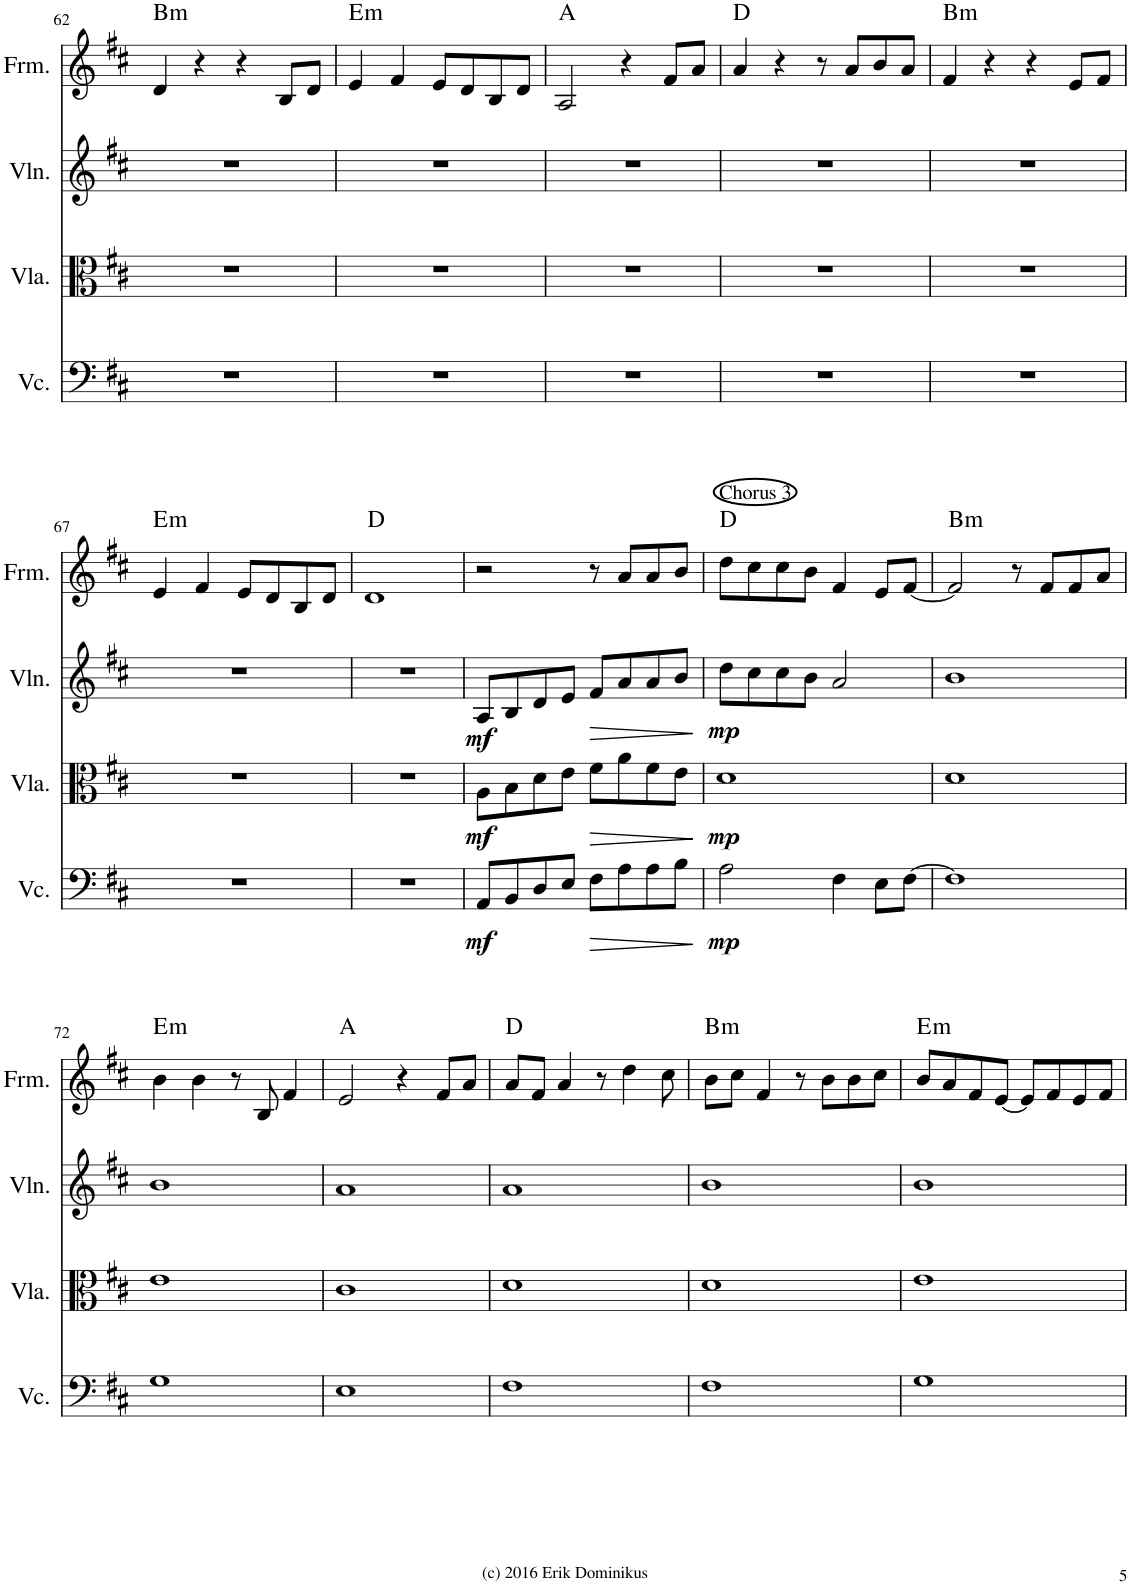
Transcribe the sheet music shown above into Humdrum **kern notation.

**kern	**dynam	**kern	**dynam	**kern	**dynam	**kern	**harte
*part4	*part4	*part3	*part3	*part2	*part2	*part1	*part1
*staff4	*staff4	*staff3	*staff3	*staff2	*staff2	*staff1	*
*I"Violoncello	*	*I"Viola	*	*I"Violin	*	*I"Form	*
*I'Vc.	*	*I'Vla.	*	*I'Vln.	*	*I'Frm.	*
!!LO:PB:g=z
*clefF4	*	*clefC3	*	*clefG2	*	*clefG2	*
*k[f#c#]	*	*k[f#c#]	*	*k[f#c#]	*	*k[f#c#]	*
*M4/4	*	*M4/4	*	*M4/4	*	*M4/4	*
=62	=62	=62	=62	=62	=62	=62	=62
!	!	!	!	!	!	!	!LO:H:kt=m
1r	.	1r	.	1r	.	4d/	B:min
.	.	.	.	.	.	4r	.
.	.	.	.	.	.	4r	.
.	.	.	.	.	.	8B/L	.
.	.	.	.	.	.	8d/J	.
=63	=63	=63	=63	=63	=63	=63	=63
!	!	!	!	!	!	!	!LO:H:kt=m
1r	.	1r	.	1r	.	4e/	E:min
.	.	.	.	.	.	4f#/	.
.	.	.	.	.	.	8e/L	.
.	.	.	.	.	.	8d/	.
.	.	.	.	.	.	8B/	.
.	.	.	.	.	.	8d/J	.
=64	=64	=64	=64	=64	=64	=64	=64
1r	.	1r	.	1r	.	2A/	A:maj
.	.	.	.	.	.	4r	.
.	.	.	.	.	.	8f#/L	.
.	.	.	.	.	.	8a/J	.
=65	=65	=65	=65	=65	=65	=65	=65
1r	.	1r	.	1r	.	4a/	D:maj
.	.	.	.	.	.	4r	.
.	.	.	.	.	.	8r	.
.	.	.	.	.	.	8a/L	.
.	.	.	.	.	.	8b/	.
.	.	.	.	.	.	8a/J	.
=66	=66	=66	=66	=66	=66	=66	=66
!	!	!	!	!	!	!	!LO:H:kt=m
1r	.	1r	.	1r	.	4f#/	B:min
.	.	.	.	.	.	4r	.
.	.	.	.	.	.	4r	.
.	.	.	.	.	.	8e/L	.
.	.	.	.	.	.	8f#/J	.
!!LO:LB:g=z
=67	=67	=67	=67	=67	=67	=67	=67
!	!	!	!	!	!	!	!LO:H:kt=m
1r	.	1r	.	1r	.	4e/	E:min
.	.	.	.	.	.	4f#/	.
.	.	.	.	.	.	8e/L	.
.	.	.	.	.	.	8d/	.
.	.	.	.	.	.	8B/	.
.	.	.	.	.	.	8d/J	.
=68	=68	=68	=68	=68	=68	=68	=68
1r	.	1r	.	1r	.	1d	D:maj
=69	=69	=69	=69	=69	=69	=69	=69
!	!LO:DY:b	!	!LO:DY:b	!	!LO:DY:b	!	!
8AA/L	mf	8A\L	mf	8A/L	mf	2r	.
8BB/	.	8B\	.	8B/	.	.	.
8D/	.	8d\	.	8d/	.	.	.
8E/J	.	8e\J	.	8e/J	.	.	.
!	!LO:HP:b	!	!LO:HP:b	!	!LO:HP:b	!	!
8F#\L	>	8f#\L	>	8f#/L	>	8r	.
8A\	.	8a\	.	8a/	.	8a/L	.
8A\	.	8f#\	.	8a/	.	8a/	.
8B\J	.	8e\J	.	8b/J	.	8b/J	.
.	]	.	]	.	]	.	.
=70	=70	=70	=70	=70	=70	=70	=70
!	!	!	!	!	!	!LO:TX:a:t=Chorus 3	!
!	!LO:DY:b	!	!LO:DY:b	!	!LO:DY:b	!	!
2A\	mp	1d	mp	8dd\L	mp	8dd\L	D:maj
.	.	.	.	8cc#\	.	8cc#\	.
.	.	.	.	8cc#\	.	8cc#\	.
.	.	.	.	8b\J	.	8b\J	.
4F#\	.	.	.	2a/	.	4f#/	.
8E\L	.	.	.	.	.	8e/L	.
[8F#\J	.	.	.	.	.	[8f#/J	.
=71	=71	=71	=71	=71	=71	=71	=71
!	!	!	!	!	!	!	!LO:H:kt=m
1F#]	.	1d	.	1b	.	2f#/]	B:min
.	.	.	.	.	.	8r	.
.	.	.	.	.	.	8f#/L	.
.	.	.	.	.	.	8f#/	.
.	.	.	.	.	.	8a/J	.
!!LO:LB:g=z
=72	=72	=72	=72	=72	=72	=72	=72
!	!	!	!	!	!	!	!LO:H:kt=m
1G	.	1e	.	1b	.	4b\	E:min
.	.	.	.	.	.	4b\	.
.	.	.	.	.	.	8r	.
.	.	.	.	.	.	8B/	.
.	.	.	.	.	.	4f#/	.
=73	=73	=73	=73	=73	=73	=73	=73
1E	.	1c#	.	1a	.	2e/	A:maj
.	.	.	.	.	.	4r	.
.	.	.	.	.	.	8f#/L	.
.	.	.	.	.	.	8a/J	.
=74	=74	=74	=74	=74	=74	=74	=74
1F#	.	1d	.	1a	.	8a/L	D:maj
.	.	.	.	.	.	8f#/J	.
.	.	.	.	.	.	4a/	.
.	.	.	.	.	.	8r	.
.	.	.	.	.	.	4dd\	.
.	.	.	.	.	.	8cc#\	.
=75	=75	=75	=75	=75	=75	=75	=75
!	!	!	!	!	!	!	!LO:H:kt=m
1F#	.	1d	.	1b	.	8b\L	B:min
.	.	.	.	.	.	8cc#\J	.
.	.	.	.	.	.	4f#/	.
.	.	.	.	.	.	8r	.
.	.	.	.	.	.	8b\L	.
.	.	.	.	.	.	8b\	.
.	.	.	.	.	.	8cc#\J	.
=76	=76	=76	=76	=76	=76	=76	=76
!	!	!	!	!	!	!	!LO:H:kt=m
1G	.	1e	.	1b	.	8b/L	E:min
.	.	.	.	.	.	8a/	.
.	.	.	.	.	.	8f#/	.
.	.	.	.	.	.	[8e/J	.
.	.	.	.	.	.	8e/L]	.
.	.	.	.	.	.	8f#/	.
.	.	.	.	.	.	8e/	.
.	.	.	.	.	.	8f#/J	.
=	=	=	=	=	=	=	=
*-	*-	*-	*-	*-	*-	*-	*-
